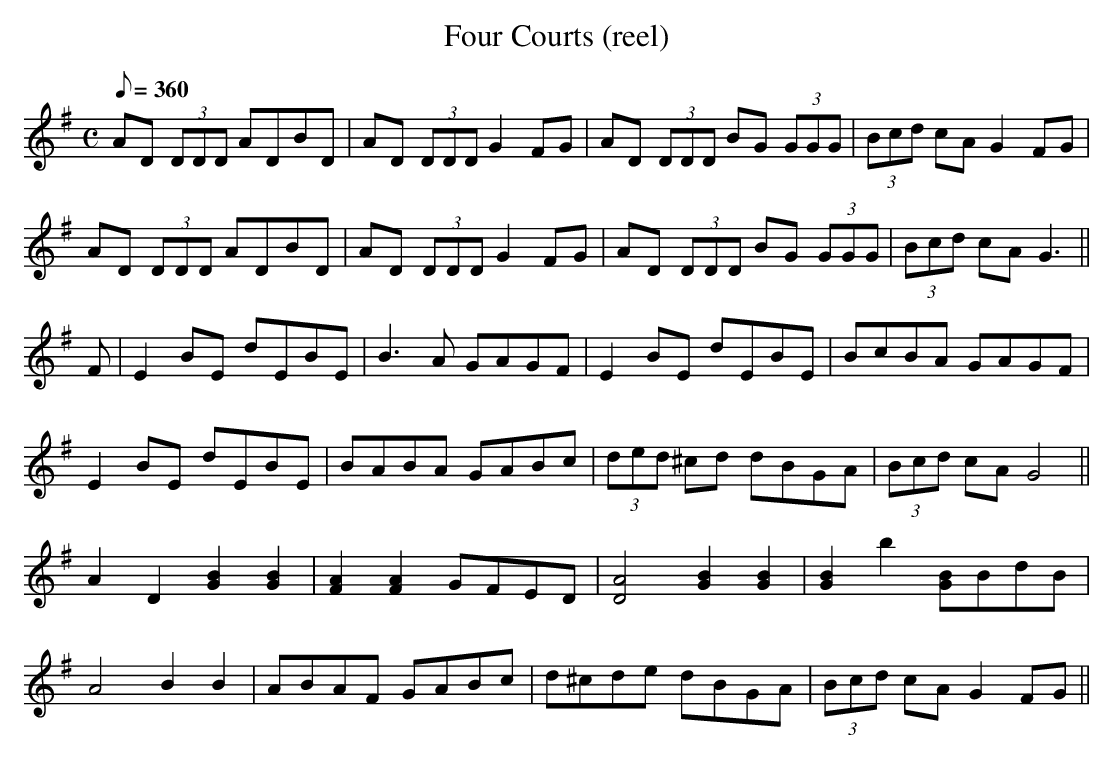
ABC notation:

X:1
T:Four Courts (reel) % nf<bb
L:1/8
M:C
Q:360
K:G major
AD (3DDD ADBD|AD (3DDD G2FG|AD (3DDD BG (3GGG|(3Bcd cA G2FG|
AD (3DDD ADBD|AD (3DDD G2FG|AD (3DDD BG (3GGG|(3Bcd cA G3||
F|E2BE dEBE|B3A GAGF|E2BE dEBE|BcBA GAGF|
E2BE dEBE|BABA GABc|(3ded ^cd dBGA|(3Bcd cA G4||
A2D2 [G2B2][G2B2]|[F2A2][F2A2] GFED|[A4D4] [G2B2][G2B2]|[G2B2]b2 [GB]BdB|
A4B2B2|ABAF GABc|d^cde dBGA|(3Bcd cA G2FG||
